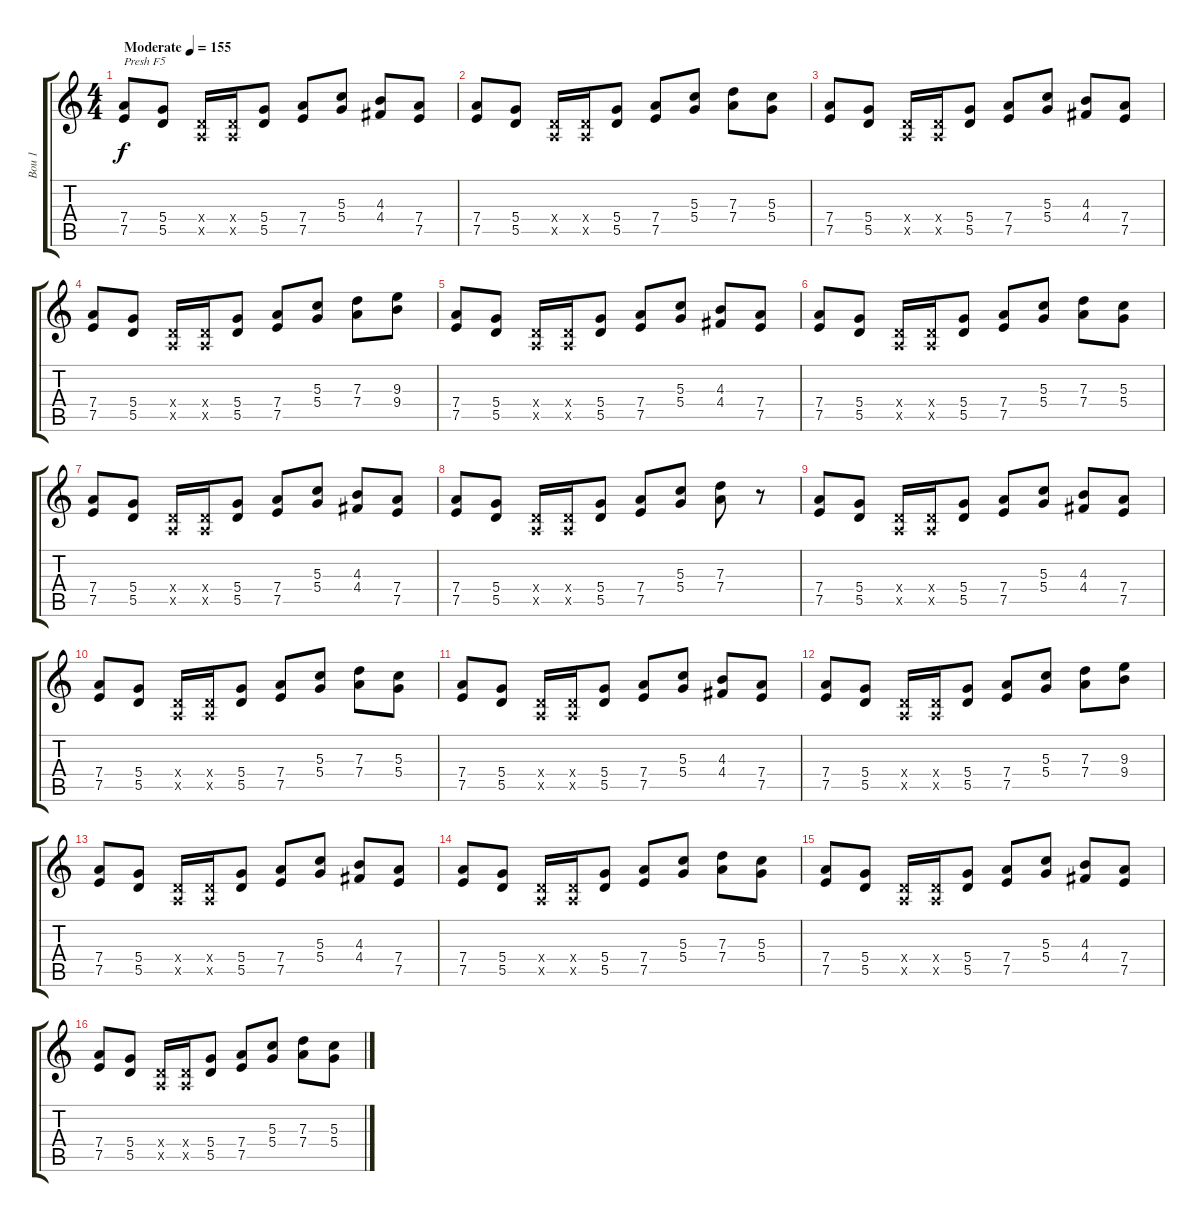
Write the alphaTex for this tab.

\track ("Bou 1" "Bou 1") {instrument distortionguitar}
\staff {score tabs}
\tuning (E4 B3 G3 D3 A2 E2) {hide}
\ts (4 4)
\tempo (155 "Moderate")
\clef g2
\ks c
(7.4 7.5).8{txt "Presh F5" dy f instrument distortionguitar} (5.4 5.5).8 (0.4{x} 0.5{x}).16 (0.4{x} 0.5{x}).16 (5.4 5.5).8 (7.4 7.5).8 (5.3 5.4).8 (4.3 4.4).8 (7.4 7.5).8 |
(7.4 7.5).8 (5.4 5.5).8 (0.4{x} 0.5{x}).16 (0.4{x} 0.5{x}).16 (5.4 5.5).8 (7.4 7.5).8 (5.3 5.4).8 (7.3 7.4).8 (5.3 5.4).8 |
(7.4 7.5).8 (5.4 5.5).8 (0.4{x} 0.5{x}).16 (0.4{x} 0.5{x}).16 (5.4 5.5).8 (7.4 7.5).8 (5.3 5.4).8 (4.3 4.4).8 (7.4 7.5).8 |
(7.4 7.5).8 (5.4 5.5).8 (0.4{x} 0.5{x}).16 (0.4{x} 0.5{x}).16 (5.4 5.5).8 (7.4 7.5).8 (5.3 5.4).8 (7.3 7.4).8 (9.3 9.4).8 |
(7.4 7.5).8 (5.4 5.5).8 (0.4{x} 0.5{x}).16 (0.4{x} 0.5{x}).16 (5.4 5.5).8 (7.4 7.5).8 (5.3 5.4).8 (4.3 4.4).8 (7.4 7.5).8 |
(7.4 7.5).8 (5.4 5.5).8 (0.4{x} 0.5{x}).16 (0.4{x} 0.5{x}).16 (5.4 5.5).8 (7.4 7.5).8 (5.3 5.4).8 (7.3 7.4).8 (5.3 5.4).8 |
(7.4 7.5).8 (5.4 5.5).8 (0.4{x} 0.5{x}).16 (0.4{x} 0.5{x}).16 (5.4 5.5).8 (7.4 7.5).8 (5.3 5.4).8 (4.3 4.4).8 (7.4 7.5).8 |
(7.4 7.5).8 (5.4 5.5).8 (0.4{x} 0.5{x}).16 (0.4{x} 0.5{x}).16 (5.4 5.5).8 (7.4 7.5).8 (5.3 5.4).8 (7.3 7.4).8 r.8 |
(7.4 7.5).8 (5.4 5.5).8 (0.4{x} 0.5{x}).16 (0.4{x} 0.5{x}).16 (5.4 5.5).8 (7.4 7.5).8 (5.3 5.4).8 (4.3 4.4).8 (7.4 7.5).8 |
(7.4 7.5).8 (5.4 5.5).8 (0.4{x} 0.5{x}).16 (0.4{x} 0.5{x}).16 (5.4 5.5).8 (7.4 7.5).8 (5.3 5.4).8 (7.3 7.4).8 (5.3 5.4).8 |
(7.4 7.5).8 (5.4 5.5).8 (0.4{x} 0.5{x}).16 (0.4{x} 0.5{x}).16 (5.4 5.5).8 (7.4 7.5).8 (5.3 5.4).8 (4.3 4.4).8 (7.4 7.5).8 |
(7.4 7.5).8 (5.4 5.5).8 (0.4{x} 0.5{x}).16 (0.4{x} 0.5{x}).16 (5.4 5.5).8 (7.4 7.5).8 (5.3 5.4).8 (7.3 7.4).8 (9.3 9.4).8 |
(7.4 7.5).8 (5.4 5.5).8 (0.4{x} 0.5{x}).16 (0.4{x} 0.5{x}).16 (5.4 5.5).8 (7.4 7.5).8 (5.3 5.4).8 (4.3 4.4).8 (7.4 7.5).8 |
(7.4 7.5).8 (5.4 5.5).8 (0.4{x} 0.5{x}).16 (0.4{x} 0.5{x}).16 (5.4 5.5).8 (7.4 7.5).8 (5.3 5.4).8 (7.3 7.4).8 (5.3 5.4).8 |
(7.4 7.5).8 (5.4 5.5).8 (0.4{x} 0.5{x}).16 (0.4{x} 0.5{x}).16 (5.4 5.5).8 (7.4 7.5).8 (5.3 5.4).8 (4.3 4.4).8 (7.4 7.5).8 |
(7.4 7.5).8 (5.4 5.5).8 (0.4{x} 0.5{x}).16 (0.4{x} 0.5{x}).16 (5.4 5.5).8 (7.4 7.5).8 (5.3 5.4).8 (7.3 7.4).8 (5.3 5.4).8
